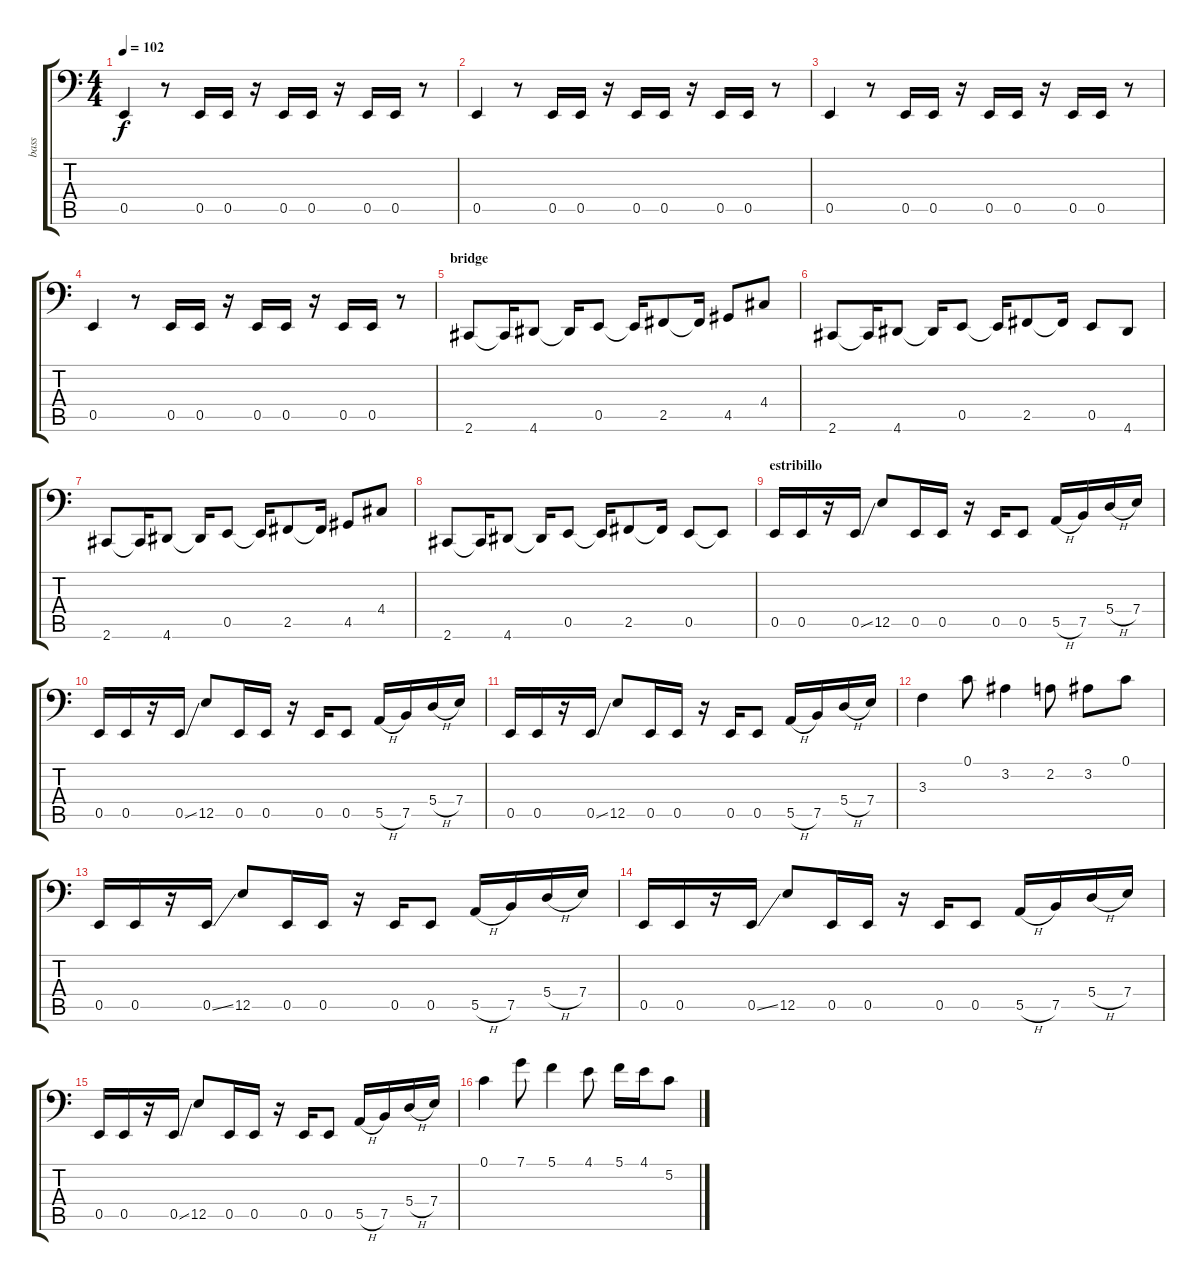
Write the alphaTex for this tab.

\track ("bass" "bass") {instrument electricbassfinger}
\staff {score tabs}
\tuning (C3 G2 D2 A1 E1 B0) {hide}
\ts (4 4)
\tempo 102
\clef f4
\ks c
0.5.4{dy f} r.8 0.5.16 0.5.16 r.16 0.5.16 0.5.16 r.16 0.5.16 0.5.16 r.8 |
0.5.4 r.8 0.5.16 0.5.16 r.16 0.5.16 0.5.16 r.16 0.5.16 0.5.16 r.8 |
0.5.4 r.8 0.5.16 0.5.16 r.16 0.5.16 0.5.16 r.16 0.5.16 0.5.16 r.8 |
0.5.4 r.8 0.5.16 0.5.16 r.16 0.5.16 0.5.16 r.16 0.5.16 0.5.16 r.8 |
\section ("" "bridge")
2.6.8 2.6{t}.16 4.6.8 4.6{t}.16 0.5.8 0.5{t}.16 2.5.8 2.5{t}.16 4.5.8 4.4.8 |
2.6.8 2.6{t}.16 4.6.8 4.6{t}.16 0.5.8 0.5{t}.16 2.5.8 2.5{t}.16 0.5.8 4.6.8 |
2.6.8 2.6{t}.16 4.6.8 4.6{t}.16 0.5.8 0.5{t}.16 2.5.8 2.5{t}.16 4.5.8 4.4.8 |
2.6.8 2.6{t}.16 4.6.8 4.6{t}.16 0.5.8 0.5{t}.16 2.5.8 2.5{t}.16 0.5.8 0.5{t}.8 |
\section ("" "estribillo")
0.5.16 0.5.16 r.16 0.5{ss}.16 12.5.8 0.5.16 0.5.16 r.16 0.5.16 0.5.8 5.5{h}.16 7.5.16 5.4{h}.16 7.4.16 |
0.5.16 0.5.16 r.16 0.5{ss}.16 12.5.8 0.5.16 0.5.16 r.16 0.5.16 0.5.8 5.5{h}.16 7.5.16 5.4{h}.16 7.4.16 |
0.5.16 0.5.16 r.16 0.5{ss}.16 12.5.8 0.5.16 0.5.16 r.16 0.5.16 0.5.8 5.5{h}.16 7.5.16 5.4{h}.16 7.4.16 |
3.3.4 0.1.8 3.2.4 2.2.8 3.2.8 0.1.8 |
0.5.16 0.5.16 r.16 0.5{ss}.16 12.5.8 0.5.16 0.5.16 r.16 0.5.16 0.5.8 5.5{h}.16 7.5.16 5.4{h}.16 7.4.16 |
0.5.16 0.5.16 r.16 0.5{ss}.16 12.5.8 0.5.16 0.5.16 r.16 0.5.16 0.5.8 5.5{h}.16 7.5.16 5.4{h}.16 7.4.16 |
0.5.16 0.5.16 r.16 0.5{ss}.16 12.5.8 0.5.16 0.5.16 r.16 0.5.16 0.5.8 5.5{h}.16 7.5.16 5.4{h}.16 7.4.16 |
0.1.4 7.1.8 5.1.4 4.1.8 5.1.16 4.1.16 5.2.8
